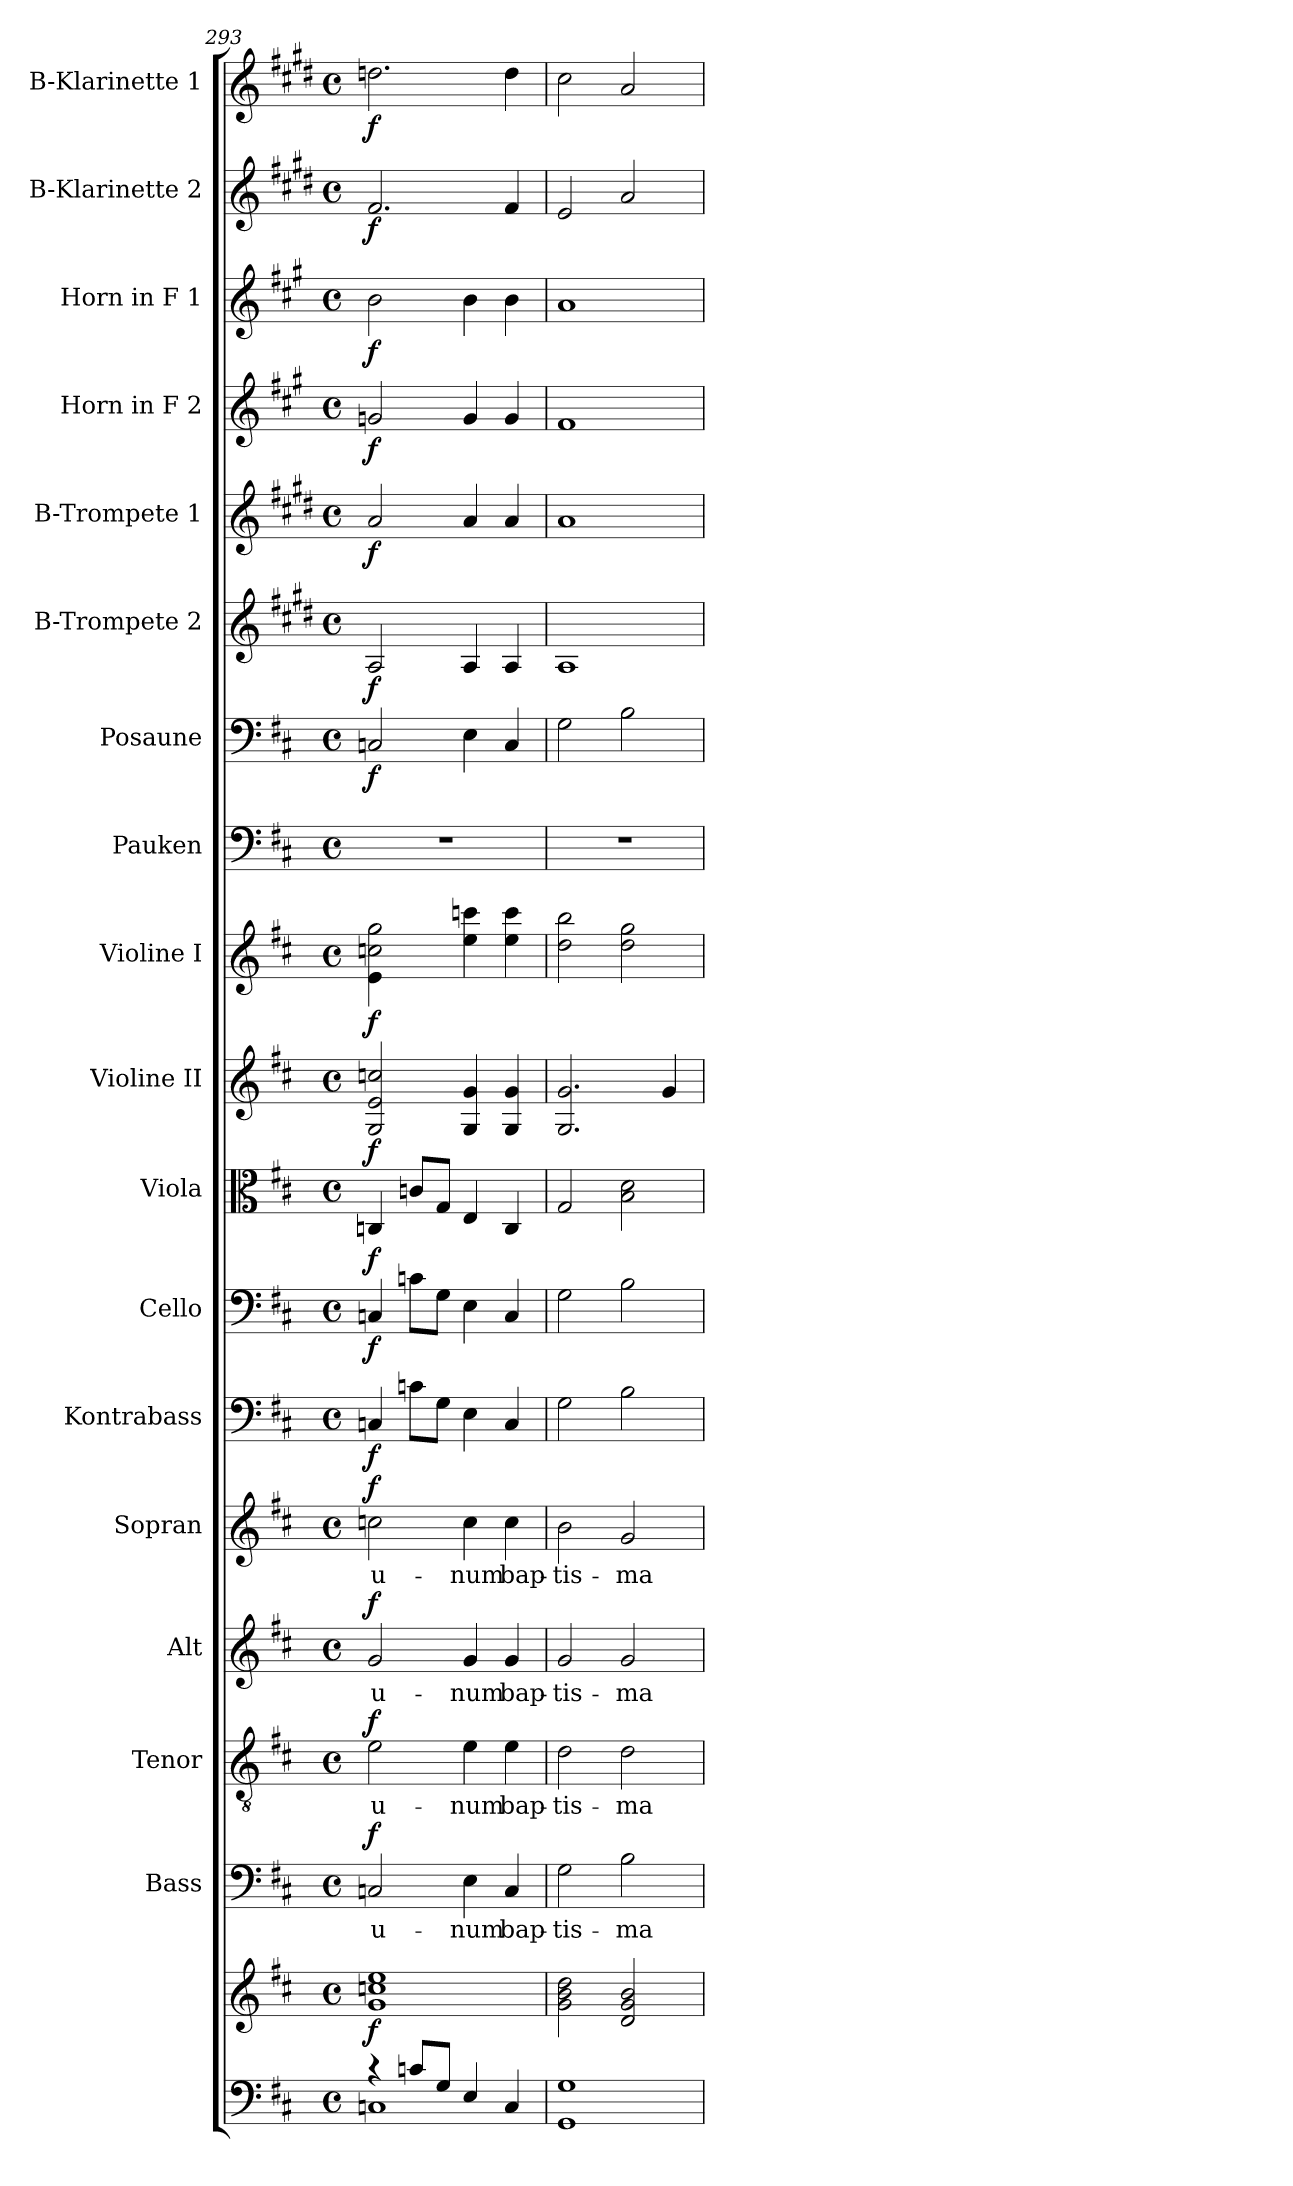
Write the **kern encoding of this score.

**kern	**kern	**dynam	**kern	**text	**dynam	**kern	**text	**dynam	**kern	**text	**dynam	**kern	**text	**dynam	**kern	**dynam	**kern	**dynam	**kern	**dynam	**kern	**dynam	**kern	**dynam	**kern	**kern	**dynam	**kern	**dynam	**kern	**dynam	**kern	**dynam	**kern	**dynam	**kern	**dynam	**kern	**dynam
*part18	*part18	*part18	*part17	*part17	*part17	*part16	*part16	*part16	*part15	*part15	*part15	*part14	*part14	*part14	*part13	*part13	*part12	*part12	*part11	*part11	*part10	*part10	*part9	*part9	*part8	*part7	*part7	*part6	*part6	*part5	*part5	*part4	*part4	*part3	*part3	*part2	*part2	*part1	*part1
*staff19	*staff18	*staff18/19	*staff17	*staff17	*staff17	*staff16	*staff16	*staff16	*staff15	*staff15	*staff15	*staff14	*staff14	*staff14	*staff13	*staff13	*staff12	*staff12	*staff11	*staff11	*staff10	*staff10	*staff9	*staff9	*staff8	*staff7	*staff7	*staff6	*staff6	*staff5	*staff5	*staff4	*staff4	*staff3	*staff3	*staff2	*staff2	*staff1	*staff1
*	*	*	*I"Bass	*	*	*I"Tenor	*	*	*I"Alt	*	*	*I"Sopran	*	*	*I"Kontrabass	*	*I"Cello	*	*I"Viola	*	*I"Violine II	*	*I"Violine I	*	*I"Pauken	*I"Posaune	*	*I"B-Trompete 2	*	*I"B-Trompete 1	*	*I"Horn in F 2	*	*I"Horn in F 1	*	*I"B-Klarinette 2	*	*I"B-Klarinette 1	*
*	*	*	*I'B.	*	*	*I'T.	*	*	*I'A.	*	*	*I'S.	*	*	*I'Kb.	*	*	*	*I'Vla.	*	*I'Vl. II	*	*I'Vl. I	*	*I'Pk.	*I'Pos.	*	*I'B Trp. 2	*	*I'B Trp. 1	*	*	*	*	*	*I'B Kl. 2	*	*I'B Kl. 1	*
*clefF4	*clefG2	*	*clefF4	*	*	*clefGv2	*	*	*clefG2	*	*	*clefG2	*	*	*clefF4	*	*clefF4	*	*clefC3	*	*clefG2	*	*clefG2	*	*clefF4	*clefF4	*	*clefG2	*	*clefG2	*	*clefG2	*	*clefG2	*	*clefG2	*	*clefG2	*
*	*	*	*	*	*	*	*	*	*	*	*	*	*	*	*ITrd7c12	*	*	*	*	*	*	*	*	*	*	*	*	*ITrd1c2	*	*ITrd1c2	*	*ITrd4c7	*	*ITrd4c7	*	*ITrd1c2	*	*ITrd1c2	*
*k[f#c#]	*k[f#c#]	*	*k[f#c#]	*	*	*k[f#c#]	*	*	*k[f#c#]	*	*	*k[f#c#]	*	*	*k[f#c#]	*	*k[f#c#]	*	*k[f#c#]	*	*k[f#c#]	*	*k[f#c#]	*	*k[f#c#]	*k[f#c#]	*	*k[f#c#]	*	*k[f#c#]	*	*k[f#c#]	*	*k[f#c#]	*	*k[f#c#]	*	*k[f#c#]	*
*D:	*D:	*	*D:	*	*	*D:	*	*	*D:	*	*	*D:	*	*	*D:	*	*D:	*	*D:	*	*D:	*	*D:	*	*D:	*D:	*	*D:	*	*D:	*	*D:	*	*D:	*	*D:	*	*D:	*
*M4/4	*M4/4	*	*M4/4	*	*	*M4/4	*	*	*M4/4	*	*	*M4/4	*	*	*M4/4	*	*M4/4	*	*M4/4	*	*M4/4	*	*M4/4	*	*M4/4	*M4/4	*	*M4/4	*	*M4/4	*	*M4/4	*	*M4/4	*	*M4/4	*	*M4/4	*
*met(c)	*met(c)	*	*met(c)	*	*	*met(c)	*	*	*met(c)	*	*	*met(c)	*	*	*met(c)	*	*met(c)	*	*met(c)	*	*met(c)	*	*met(c)	*	*met(c)	*met(c)	*	*met(c)	*	*met(c)	*	*met(c)	*	*met(c)	*	*met(c)	*	*met(c)	*
=293	=293	=293	=293	=293	=293	=293	=293	=293	=293	=293	=293	=293	=293	=293	=293	=293	=293	=293	=293	=293	=293	=293	=293	=293	=293	=293	=293	=293	=293	=293	=293	=293	=293	=293	=293	=293	=293	=293	=293
*^	*	*	*	*	*	*	*	*	*	*	*	*	*	*	*	*	*	*	*	*	*	*	*	*	*	*	*	*	*	*	*	*	*	*	*	*	*	*	*
!	!	!	!LO:DY:b	!	!LO:LY:b	!LO:DY:a	!	!LO:LY:b	!LO:DY:a	!	!LO:LY:b	!LO:DY:a	!	!LO:LY:b	!LO:DY:a	!	!LO:DY:b	!	!LO:DY:b	!	!LO:DY:b	!	!LO:DY:b	!LO:N:n=1:head=solid	!LO:DY:b	!	!	!LO:DY:b	!	!LO:DY:b	!	!LO:DY:b	!	!LO:DY:b	!	!LO:DY:b	!	!LO:DY:b	!	!LO:DY:b
4rc	1Cn	1g 1ccn 1ee	f	2Cn/	u-	f	2e\	u-	f	2g/	u-	f	2ccn\	u-	f	4CCn/	f	4Cn/	f	4Cn/	f	2G/ 2e/ 2ccn/	f	2e\ 2ccn\ 2gg\	f	1r	2Cn/	f	2G/	f	2g/	f	2cn/	f	2e\	f	2.e/	f	2.ccn\	f
8cn/L	.	.	.	.	.	.	.	.	.	.	.	.	.	.	.	8Cn\L	.	8cn\L	.	8cn/L	.	.	.	.	.	.	.	.	.	.	.	.	.	.	.	.	.	.	.	.
8G/J	.	.	.	.	.	.	.	.	.	.	.	.	.	.	.	8GG\J	.	8G\J	.	8G/J	.	.	.	.	.	.	.	.	.	.	.	.	.	.	.	.	.	.	.	.
!	!	!	!	!	!LO:LY:b	!	!	!LO:LY:b	!	!	!LO:LY:b	!	!	!LO:LY:b	!	!	!	!	!	!	!	!	!	!	!	!	!	!	!	!	!	!	!	!	!	!	!	!	!	!
4E/	.	.	.	4E\	-num	.	4e\	-num	.	4g/	-num	.	4cc\	-num	.	4EE\	.	4E\	.	4E/	.	4G/ 4g/	.	4ee\ 4cccn\	.	.	4E\	.	4G/	.	4g/	.	4c/	.	4e\	.	.	.	.	.
!	!	!	!	!	!LO:LY:b	!	!	!LO:LY:b	!	!	!LO:LY:b	!	!	!LO:LY:b	!	!	!	!	!	!	!	!	!	!	!	!	!	!	!	!	!	!	!	!	!	!	!	!	!	!
4C/	.	.	.	4C/	bap-	.	4e\	bap-	.	4g/	bap-	.	4cc\	bap-	.	4CC/	.	4C/	.	4C/	.	4G/ 4g/	.	4ee\ 4ccc\	.	.	4C/	.	4G/	.	4g/	.	4c/	.	4e\	.	4e/	.	4cc\	.
=294	=294	=294	=294	=294	=294	=294	=294	=294	=294	=294	=294	=294	=294	=294	=294	=294	=294	=294	=294	=294	=294	=294	=294	=294	=294	=294	=294	=294	=294	=294	=294	=294	=294	=294	=294	=294	=294	=294	=294	=294
!	!	!	!	!	!LO:LY:b	!	!	!LO:LY:b	!	!	!LO:LY:b	!	!	!LO:LY:b	!	!	!	!	!	!	!	!	!	!	!	!	!	!	!	!	!	!	!	!	!	!	!	!	!	!
1G	1GG	2g\ 2b\ 2dd\	.	2G\	-tis-	.	2d\	-tis-	.	2g/	-tis-	.	2b\	-tis-	.	2GG\	.	2G\	.	2G/	.	2.G/ 2.g/	.	2dd\ 2bb\	.	1r	2G\	.	1G	.	1g	.	1B	.	1d	.	2d/	.	2b\	.
!	!	!	!	!	!LO:LY:b	!	!	!LO:LY:b	!	!	!LO:LY:b	!	!	!LO:LY:b	!	!	!	!	!	!	!	!	!	!	!	!	!	!	!	!	!	!	!	!	!	!	!	!	!	!
.	.	2d/ 2g/ 2b/	.	2B\	-ma	.	2d\	-ma	.	2g/	-ma	.	2g/	-ma	.	2BB\	.	2B\	.	2B\ 2d\	.	.	.	2dd\ 2gg\	.	.	2B\	.	.	.	.	.	.	.	.	.	2g/	.	2g/	.
.	.	.	.	.	.	.	.	.	.	.	.	.	.	.	.	.	.	.	.	.	.	4g/	.	.	.	.	.	.	.	.	.	.	.	.	.	.	.	.	.	.
*v	*v	*	*	*	*	*	*	*	*	*	*	*	*	*	*	*	*	*	*	*	*	*	*	*	*	*	*	*	*	*	*	*	*	*	*	*	*	*	*	*
=	=	=	=	=	=	=	=	=	=	=	=	=	=	=	=	=	=	=	=	=	=	=	=	=	=	=	=	=	=	=	=	=	=	=	=	=	=	=	=
*-	*-	*-	*-	*-	*-	*-	*-	*-	*-	*-	*-	*-	*-	*-	*-	*-	*-	*-	*-	*-	*-	*-	*-	*-	*-	*-	*-	*-	*-	*-	*-	*-	*-	*-	*-	*-	*-	*-	*-
